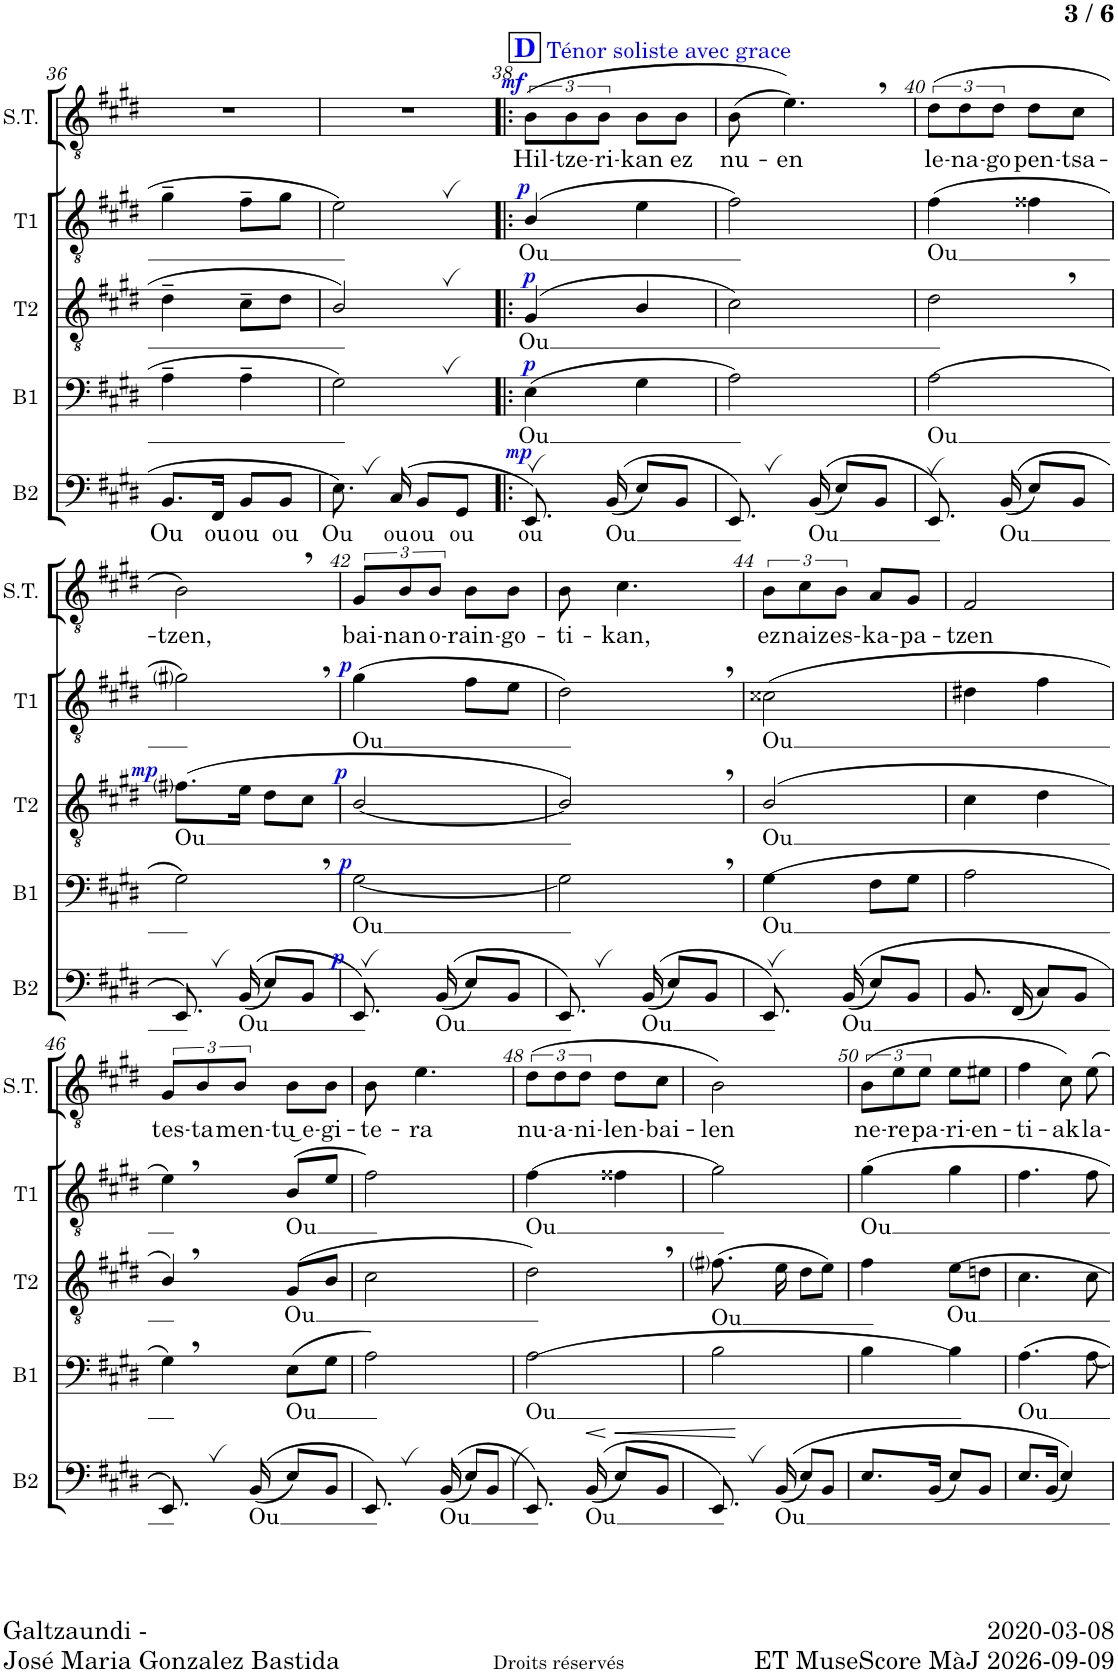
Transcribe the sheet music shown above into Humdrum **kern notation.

**kern	**text	**dynam	**kern	**text	**dynam	**kern	**text	**dynam	**kern	**text	**dynam	**kern	**text	**dynam
*part5	*part5	*part5	*part4	*part4	*part4	*part3	*part3	*part3	*part2	*part2	*part2	*part1	*part1	*part1
*staff5	*staff5	*staff5	*staff4	*staff4	*staff4	*staff3	*staff3	*staff3	*staff2	*staff2	*staff2	*staff1	*staff1	*staff1
*I"Basse	*	*	*I"Baryton	*	*	*I"Ténor 2	*	*	*I"Ténor 1	*	*	*I"Ténor	*	*
*I'B2	*	*	*I'B1	*	*	*I'T2	*	*	*I'T1	*	*	*	*	*
!!LO:PB:g=z
*clefF4	*	*	*clefF4	*	*	*clefGv2	*	*	*clefGv2	*	*	*clefGv2	*	*
*k[f#c#g#d#]	*	*	*k[f#c#g#d#]	*	*	*k[f#c#g#d#]	*	*	*k[f#c#g#d#]	*	*	*k[f#c#g#d#]	*	*
*M2/4	*	*	*M2/4	*	*	*M2/4	*	*	*M2/4	*	*	*M2/4	*	*
=36	=36	=36	=36	=36	=36	=36	=36	=36	=36	=36	=36	=36	=36	=36
!	!LO:LY:b	!	!	!	!	!	!	!	!	!	!	!	!	!
8.BB/L	Ou	.	4A~\	.	.	4d#~\	.	.	4g#~\	.	.	2r	.	.
!	!LO:LY:b	!	!	!	!	!	!	!	!	!	!	!	!	!
16FF#/Jk	ou	.	.	.	.	.	.	.	.	.	.	.	.	.
!	!LO:LY:b	!	!	!	!	!	!	!	!	!	!	!	!	!
8BB/L	ou	.	4A~\	.	.	8c#~\L	.	.	8f#~\L	.	.	.	.	.
!	!LO:LY:b	!	!	!	!	!	!	!	!	!	!	!	!	!
8BB/J	ou	.	.	.	.	8d#\J	.	.	8g#\J	.	.	.	.	.
=37	=37	=37	=37	=37	=37	=37	=37	=37	=37	=37	=37	=37	=37	=37
!	!LO:LY:b	!	!	!	!	!	!	!	!	!	!	!	!	!
8.E,\	Ou	.	2G#,\	.	.	2B,/	.	.	2e,\	.	.	2r	.	.
!	!LO:LY:b	!	!	!	!	!	!	!	!	!	!	!	!	!
(>16C#/	ou	.	.	.	.	.	.	.	.	.	.	.	.	.
!	!LO:LY:b	!	!	!	!	!	!	!	!	!	!	!	!	!
8BB/L	ou	.	.	.	.	.	.	.	.	.	.	.	.	.
!	!LO:LY:b	!	!	!	!	!	!	!	!	!	!	!	!	!
8GG#/J	ou	.	.	.	.	.	.	.	.	.	.	.	.	.
!!LO:REH:place=s1:a:B:cj:color=#0000FF:fs=14:t=D
=38!|:	=38!|:	=38!|:	=38!|:	=38!|:	=38!|:	=38!|:	=38!|:	=38!|:	=38!|:	=38!|:	=38!|:	=38!|:	=38!|:	=38!|:
!	!	!	!	!	!	!	!	!	!	!	!	!LO:TX:a:color=#0000FF:t=Ténor soliste avec grace	!	!
!	!LO:LY:b	!LO:DY:a	!	!LO:LY:b	!LO:DY:a	!	!LO:LY:b	!LO:DY:a	!	!LO:LY:b	!LO:DY:a	!	!LO:LY:b	!LO:DY:a
8.EE,/)	ou	mp	(4E\	Ou	p	(>4G#/	Ou	p	(4B/	Ou	p	(12B\L	Hil-	mf
!	!	!	!	!	!	!	!	!	!	!	!	!	!LO:LY:b	!
.	.	.	.	.	.	.	.	.	.	.	.	12B\	-tze-	.
!	!	!	!	!	!	!	!	!	!	!	!	!	!LO:LY:b	!
.	.	.	.	.	.	.	.	.	.	.	.	12B\J	-ri-	.
!	!LO:LY:b	!	!	!	!	!	!	!	!	!	!	!	!	!
(<(>16BB/	Ou	.	.	.	.	.	.	.	.	.	.	.	.	.
!	!	!	!	!	!	!	!	!	!	!	!	!	!LO:LY:b	!
8E/L)	.	.	4G#\	.	.	4B/	.	.	4e\	.	.	8B\L	-kan	.
!	!	!	!	!	!	!	!	!	!	!	!	!	!LO:LY:b	!
8BB/J	.	.	.	.	.	.	.	.	.	.	.	8B\J	ez	.
=39	=39	=39	=39	=39	=39	=39	=39	=39	=39	=39	=39	=39	=39	=39
!	!	!	!	!	!	!	!	!	!	!	!	!	!LO:LY:b	!
8.EE,/)	.	.	2A\)	.	.	2c#\)	.	.	2f#\)	.	.	(8B\	nu-	.
!	!	!	!	!	!	!	!	!	!	!	!	!	!LO:LY:b	!
.	.	.	.	.	.	.	.	.	.	.	.	4.e,\))	-en	.
!	!LO:LY:b	!	!	!	!	!	!	!	!	!	!	!	!	!
(<(>16BB/	Ou	.	.	.	.	.	.	.	.	.	.	.	.	.
8E/L)	.	.	.	.	.	.	.	.	.	.	.	.	.	.
8BB/J	.	.	.	.	.	.	.	.	.	.	.	.	.	.
=40	=40	=40	=40	=40	=40	=40	=40	=40	=40	=40	=40	=40	=40	=40
!	!	!	!	!LO:LY:b	!	!	!	!	!	!LO:LY:b	!	!	!LO:LY:b	!
8.EE,/)	.	.	(2A\	Ou	.	2d#,\	.	.	(4f#\	Ou	.	(12d#\L	le-	.
!	!	!	!	!	!	!	!	!	!	!	!	!	!LO:LY:b	!
.	.	.	.	.	.	.	.	.	.	.	.	12d#\	-na-	.
!	!	!	!	!	!	!	!	!	!	!	!	!	!LO:LY:b	!
.	.	.	.	.	.	.	.	.	.	.	.	12d#\J	-go	.
!	!LO:LY:b	!	!	!	!	!	!	!	!	!	!	!	!	!
(<(>16BB/	Ou	.	.	.	.	.	.	.	.	.	.	.	.	.
!	!	!	!	!	!	!	!	!	!	!	!	!	!LO:LY:b	!
8E/L)	.	.	.	.	.	.	.	.	4f##X\	.	.	8d#\L	pen-	.
!	!	!	!	!	!	!	!	!	!	!	!	!	!LO:LY:b	!
8BB/J	.	.	.	.	.	.	.	.	.	.	.	8c#\J	-tsa-	.
!!LO:LB:g=z
=41	=41	=41	=41	=41	=41	=41	=41	=41	=41	=41	=41	=41	=41	=41
!	!	!	!	!	!	!	!LO:LY:b	!LO:DY:a	!	!	!	!	!LO:LY:b	!
8.EE,/)	.	.	2G#,\)	.	.	(8.f#i\L	Ou	mp	2g#i,\)	.	.	2B,\)	-tzen,	.
!	!LO:LY:b	!	!	!	!	!	!	!	!	!	!	!	!	!
(<(>16BB/	Ou	.	.	.	.	16e\Jk	.	.	.	.	.	.	.	.
8E/L)	.	.	.	.	.	8d#\L	.	.	.	.	.	.	.	.
8BB/J	.	.	.	.	.	8c#\J	.	.	.	.	.	.	.	.
=42	=42	=42	=42	=42	=42	=42	=42	=42	=42	=42	=42	=42	=42	=42
!	!	!LO:DY:a	!	!LO:LY:b	!LO:DY:a	!	!	!LO:DY:a	!	!LO:LY:b	!LO:DY:a	!	!LO:LY:b	!
8.EE,/)	.	p	[<2G#\	Ou	p	[<2B/	.	p	(4g#\	Ou	p	12G#/L	bai-	.
!	!	!	!	!	!	!	!	!	!	!	!	!	!LO:LY:b	!
.	.	.	.	.	.	.	.	.	.	.	.	12B/	-nan	.
!	!	!	!	!	!	!	!	!	!	!	!	!	!LO:LY:b	!
.	.	.	.	.	.	.	.	.	.	.	.	12B/J	o-	.
!	!LO:LY:b	!	!	!	!	!	!	!	!	!	!	!	!	!
(<(>16BB/	Ou	.	.	.	.	.	.	.	.	.	.	.	.	.
!	!	!	!	!	!	!	!	!	!	!	!	!	!LO:LY:b	!
8E/L)	.	.	.	.	.	.	.	.	8f#\L	.	.	8B\L	-rain-	.
!	!	!	!	!	!	!	!	!	!	!	!	!	!LO:LY:b	!
8BB/J	.	.	.	.	.	.	.	.	8e\J	.	.	8B\J	-go-	.
=43	=43	=43	=43	=43	=43	=43	=43	=43	=43	=43	=43	=43	=43	=43
!	!	!	!	!	!	!	!	!	!	!	!	!	!LO:LY:b	!
8.EE,/)	.	.	2G#,\]	.	.	2B,/])	.	.	2d#,\)	.	.	8B\	-ti-	.
!	!	!	!	!	!	!	!	!	!	!	!	!	!LO:LY:b	!
.	.	.	.	.	.	.	.	.	.	.	.	4.c#\	-kan,	.
!	!LO:LY:b	!	!	!	!	!	!	!	!	!	!	!	!	!
((>16BB/	Ou	.	.	.	.	.	.	.	.	.	.	.	.	.
8E/L)	.	.	.	.	.	.	.	.	.	.	.	.	.	.
8BB/J	.	.	.	.	.	.	.	.	.	.	.	.	.	.
=44	=44	=44	=44	=44	=44	=44	=44	=44	=44	=44	=44	=44	=44	=44
!	!	!	!	!LO:LY:b	!	!	!LO:LY:b	!	!	!LO:LY:b	!	!	!LO:LY:b	!
8.EE,/)	.	.	(4G#\	Ou	.	(2B/	Ou	.	(2c##X\	Ou	.	12B\L	ez	.
!	!	!	!	!	!	!	!	!	!	!	!	!	!LO:LY:b	!
.	.	.	.	.	.	.	.	.	.	.	.	12c#\	naiz	.
!	!	!	!	!	!	!	!	!	!	!	!	!	!LO:LY:b	!
.	.	.	.	.	.	.	.	.	.	.	.	12B\J	es-	.
!	!LO:LY:b	!	!	!	!	!	!	!	!	!	!	!	!	!
((>16BB/	Ou	.	.	.	.	.	.	.	.	.	.	.	.	.
!	!	!	!	!	!	!	!	!	!	!	!	!	!LO:LY:b	!
8E/L)	.	.	8F#\L	.	.	.	.	.	.	.	.	8A/L	-ka-	.
!	!	!	!	!	!	!	!	!	!	!	!	!	!LO:LY:b	!
8BB/J	.	.	8G#\J	.	.	.	.	.	.	.	.	8G#/J	-pa-	.
=45	=45	=45	=45	=45	=45	=45	=45	=45	=45	=45	=45	=45	=45	=45
!	!	!	!	!	!	!	!	!	!	!	!	!	!LO:LY:b	!
8.BB/	.	.	2A\	.	.	4c#\	.	.	4d#X\	.	.	2F#/	-tzen	.
(16FF#/	.	.	.	.	.	.	.	.	.	.	.	.	.	.
8C#/L)	.	.	.	.	.	4d#\	.	.	4f#\	.	.	.	.	.
8BB/J	.	.	.	.	.	.	.	.	.	.	.	.	.	.
!!LO:LB:g=z
=46	=46	=46	=46	=46	=46	=46	=46	=46	=46	=46	=46	=46	=46	=46
!	!	!	!	!	!	!	!	!	!	!	!	!	!LO:LY:b	!
8.EE,/)	.	.	4G#,\)	.	.	4B,/)	.	.	4e,\)	.	.	12G#/L	tes-	.
!	!	!	!	!	!	!	!	!	!	!	!	!	!LO:LY:b	!
.	.	.	.	.	.	.	.	.	.	.	.	12B/	-ta	.
!	!	!	!	!	!	!	!	!	!	!	!	!	!LO:LY:b	!
.	.	.	.	.	.	.	.	.	.	.	.	12B/J	men-	.
!	!LO:LY:b	!	!	!	!	!	!	!	!	!	!	!	!	!
((>16BB/	Ou	.	.	.	.	.	.	.	.	.	.	.	.	.
!	!	!	!	!LO:LY:b	!	!	!LO:LY:b	!	!	!LO:LY:b	!	!	!LO:LY:b	!
8E/L)	.	.	(8E\L	Ou	.	(8G#/L	Ou	.	(>8B/L	Ou	.	8B\L	-tu͜ e-	.
!	!	!	!	!	!	!	!	!	!	!	!	!	!LO:LY:b	!
8BB/J	.	.	8G#\J	.	.	8B/J	.	.	8e/J	.	.	8B\J	-gi-	.
=47	=47	=47	=47	=47	=47	=47	=47	=47	=47	=47	=47	=47	=47	=47
!	!	!	!	!	!	!	!	!	!	!	!	!	!LO:LY:b	!
8.EE,/)	.	.	2A\)	.	.	2c#\	.	.	2f#\)	.	.	8B\	-te-	.
!	!	!	!	!	!	!	!	!	!	!	!	!	!LO:LY:b	!
.	.	.	.	.	.	.	.	.	.	.	.	4.e\	-ra	.
!	!LO:LY:b	!	!	!	!	!	!	!	!	!	!	!	!	!
((>16BB/	Ou	.	.	.	.	.	.	.	.	.	.	.	.	.
8E/L)	.	.	.	.	.	.	.	.	.	.	.	.	.	.
8BB/J	.	.	.	.	.	.	.	.	.	.	.	.	.	.
=48	=48	=48	=48	=48	=48	=48	=48	=48	=48	=48	=48	=48	=48	=48
!	!	!	!	!LO:LY:b	!	!	!	!	!	!LO:LY:b	!	!	!LO:LY:b	!
8.EE,/)	.	.	(2A\	Ou	.	2d#,\)	.	.	(>4f#\	Ou	.	(12d#\L	nu-	.
!	!	!	!	!	!	!	!	!	!	!	!	!	!LO:LY:b	!
.	.	.	.	.	.	.	.	.	.	.	.	12d#\	-a-	.
!	!	!	!	!	!	!	!	!	!	!	!	!	!LO:LY:b	!
.	.	.	.	.	.	.	.	.	.	.	.	12d#\J	-ni-	.
!	!LO:LY:b	!LO:HP:b	!	!	!	!	!	!	!	!	!	!	!	!
((>16BB/	Ou	<	.	.	.	.	.	.	.	.	.	.	.	.
!	!	!LO:HP:n=1:b	!	!	!	!	!	!	!	!	!	!	!LO:LY:b	!
8E/L)	.	[ <	.	.	.	.	.	.	4f##X\	.	.	8d#\L	-len-	.
!	!	!	!	!	!	!	!	!	!	!	!	!	!LO:LY:b	!
8BB/J	.	.	.	.	.	.	.	.	.	.	.	8c#\J	-bai-	.
=49	=49	=49	=49	=49	=49	=49	=49	=49	=49	=49	=49	=49	=49	=49
!	!	!	!	!	!	!	!LO:LY:b	!	!	!	!	!	!LO:LY:b	!
8.EE,/)	.	.	2B\	.	.	(8.f#i\	Ou	.	2g#\)	.	.	2B\)	-len	.
!	!LO:LY:b	!	!	!	!	!	!	!	!	!	!	!	!	!
((>16BB/	Ou	[	.	.	.	16e\	.	.	.	.	.	.	.	.
8E/L)	.	.	.	.	.	8d#\L	.	.	.	.	.	.	.	.
8BB/J	.	.	.	.	.	8e\J)	.	.	.	.	.	.	.	.
=50	=50	=50	=50	=50	=50	=50	=50	=50	=50	=50	=50	=50	=50	=50
!	!	!	!	!	!	!	!	!	!	!LO:LY:b	!	!	!LO:LY:b	!
8.E/L	.	.	4B\	.	.	4f#\	.	.	4g#\	Ou	.	(12B\L	ne-	.
!	!	!	!	!	!	!	!	!	!	!	!	!	!LO:LY:b	!
.	.	.	.	.	.	.	.	.	.	.	.	12e\	-re	.
!	!	!	!	!	!	!	!	!	!	!	!	!	!LO:LY:b	!
.	.	.	.	.	.	.	.	.	.	.	.	12e\J	pa-	.
(16BB/Jk	.	.	.	.	.	.	.	.	.	.	.	.	.	.
!	!	!	!	!	!	!	!LO:LY:b	!	!	!	!	!	!LO:LY:b	!
8E/L)	.	.	4B\)	.	.	8e\L	Ou	.	4g#\	.	.	8e\L	-ri-	.
!	!	!	!	!	!	!	!	!	!	!	!	!	!LO:LY:b	!
8BB/J	.	.	.	.	.	8dn\J	.	.	.	.	.	8e#X\J	-en-	.
=51	=51	=51	=51	=51	=51	=51	=51	=51	=51	=51	=51	=51	=51	=51
!	!	!	!	!LO:LY:b	!	!	!	!	!	!	!	!	!LO:LY:b	!
8.E/L	.	.	4.A\	Ou	.	4.c#\	.	.	4.f#\	.	.	4f#\	-ti-	.
(16BB/Jk	.	.	.	.	.	.	.	.	.	.	.	.	.	.
!	!	!	!	!	!	!	!	!	!	!	!	!	!LO:LY:b	!
4E/))	.	.	.	.	.	.	.	.	.	.	.	8c#\)	-ak	.
!	!	!	!	!	!	!	!	!	!	!	!	!	!LO:LY:b	!
.	.	.	[<8A\	.	.	8c#\	.	.	8f#\	.	.	8e\	la-	.
=	=	=	=	=	=	=	=	=	=	=	=	=	=	=
*-	*-	*-	*-	*-	*-	*-	*-	*-	*-	*-	*-	*-	*-	*-
